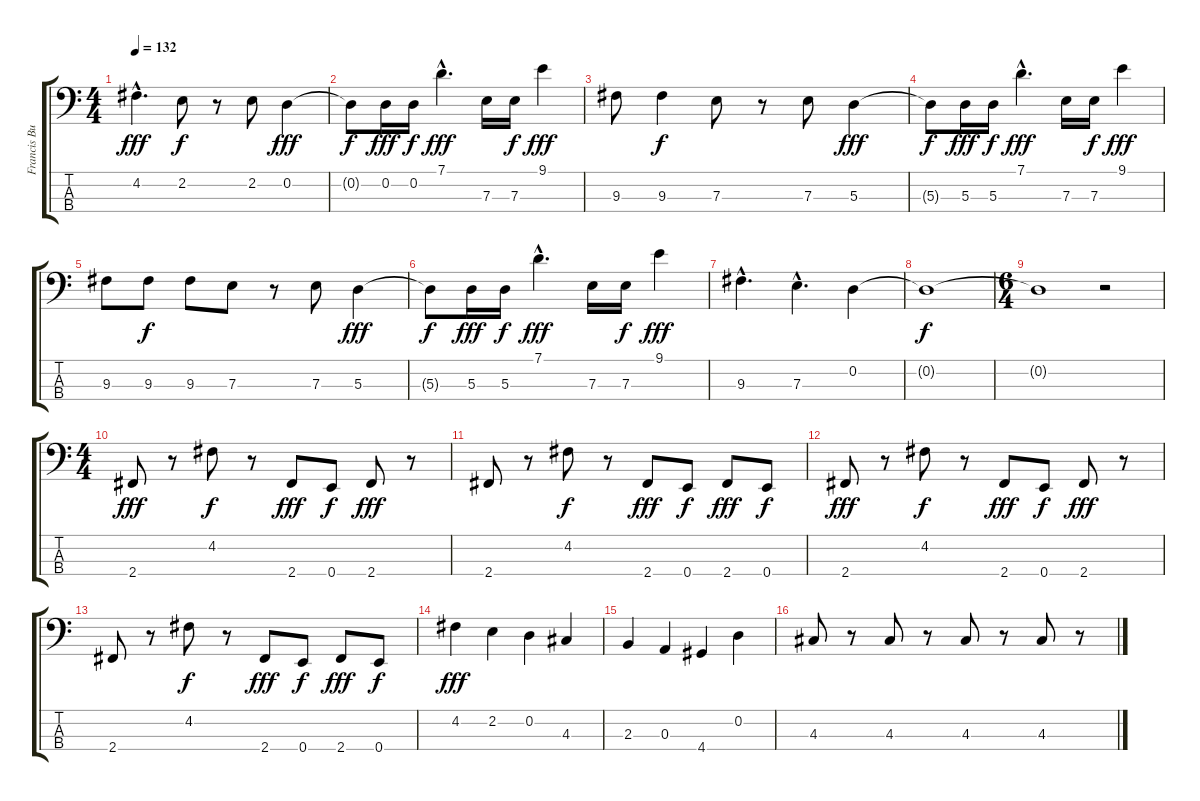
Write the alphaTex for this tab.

\track ("Francis Bucholz" "Francis Bu") {instrument electricbasspick}
\staff {score tabs}
\tuning (G2 D2 A1 E1) {hide}
\ts (4 4)
\tempo 132
\clef f4
\ks c
4.2{hac}.4{d dy fff instrument electricbasspick} 2.2.8{dy f} r.8 2.2.8 0.2.4{dy fff} |
0.2{t}.8{dy f} 0.2.16{dy fff} 0.2.16{dy f} 7.1{hac}.4{d dy fff} 7.3.16 7.3.16{dy f} 9.1.4{dy fff} |
9.3.8 9.3.4{dy f} 7.3.8 r.8 7.3.8 5.3.4{dy fff} |
5.3{t}.8{dy f} 5.3.16{dy fff} 5.3.16{dy f} 7.1{hac}.4{d dy fff} 7.3.16 7.3.16{dy f} 9.1.4{dy fff} |
9.3.8 9.3.8{dy f} 9.3.8 7.3.8 r.8 7.3.8 5.3.4{dy fff} |
5.3{t}.8{dy f} 5.3.16{dy fff} 5.3.16{dy f} 7.1{hac}.4{d dy fff} 7.3.16 7.3.16{dy f} 9.1.4{dy fff} |
9.3{hac}.4{d} 7.3{hac}.4{d} 0.2.4 |
0.2{t}.1{dy f} |
\ts (6 4)
0.2{t}.1 r.2 |
\ts (4 4)
2.4.8{dy fff} r.8 4.2.8{dy f} r.8 2.4.8{dy fff} 0.4.8{dy f} 2.4.8{dy fff} r.8 |
2.4.8 r.8 4.2.8{dy f} r.8 2.4.8{dy fff} 0.4.8{dy f} 2.4.8{dy fff} 0.4.8{dy f} |
2.4.8{dy fff} r.8 4.2.8{dy f} r.8 2.4.8{dy fff} 0.4.8{dy f} 2.4.8{dy fff} r.8 |
2.4.8 r.8 4.2.8{dy f} r.8 2.4.8{dy fff} 0.4.8{dy f} 2.4.8{dy fff} 0.4.8{dy f} |
4.2.4{dy fff} 2.2.4 0.2.4 4.3.4 |
2.3.4 0.3.4 4.4.4 0.2.4 |
4.3.8 r.8 4.3.8 r.8 4.3.8 r.8 4.3.8 r.8
